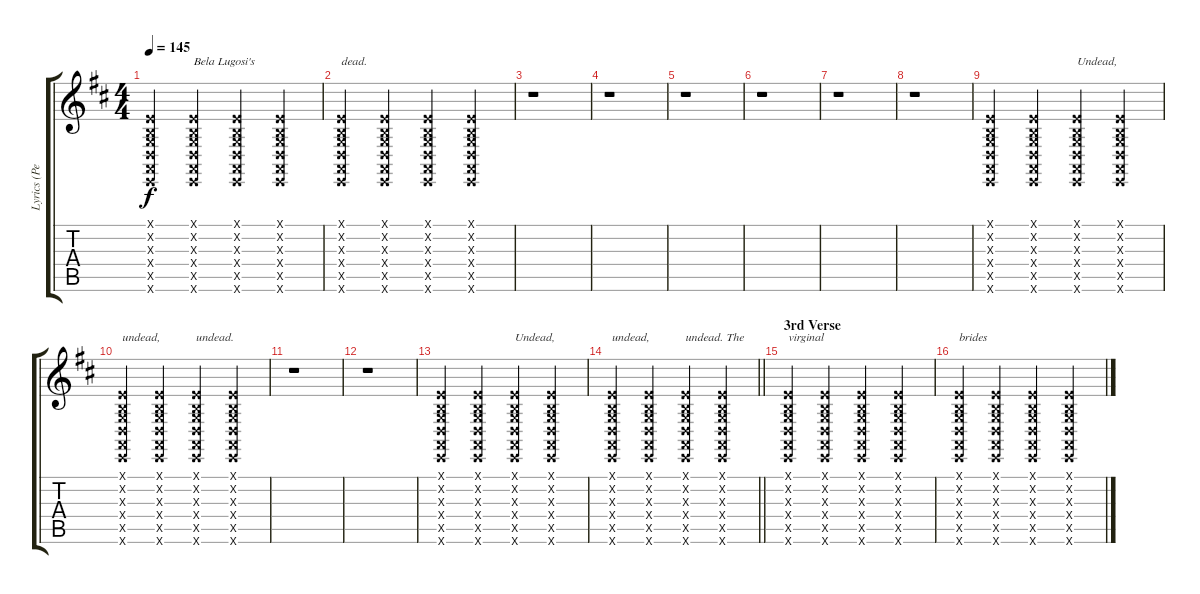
\track ("Lyrics (Peter Murphy)" "Lyrics (Pe") {instrument voiceoohs}
\staff {score tabs}
\tuning (E4 B3 G3 D3 A2 E2) {hide}
\ts (4 4)
\tempo 145
\clef g2
\ks d
(0.1{x} 0.2{x} 0.3{x} 0.4{x} 0.5{x} 0.6{x}).4{dy f volume 0} (0.1{x} 0.2{x} 0.3{x} 0.4{x} 0.5{x} 0.6{x}).4{txt "Bela Lugosi's" volume 0} (0.1{x} 0.2{x} 0.3{x} 0.4{x} 0.5{x} 0.6{x}).4{volume 0} (0.1{x} 0.2{x} 0.3{x} 0.4{x} 0.5{x} 0.6{x}).4{volume 0} |
(0.1{x} 0.2{x} 0.3{x} 0.4{x} 0.5{x} 0.6{x}).4{txt "dead." volume 0} (0.1{x} 0.2{x} 0.3{x} 0.4{x} 0.5{x} 0.6{x}).4{volume 0} (0.1{x} 0.2{x} 0.3{x} 0.4{x} 0.5{x} 0.6{x}).4{volume 0} (0.1{x} 0.2{x} 0.3{x} 0.4{x} 0.5{x} 0.6{x}).4{volume 0} |
r.1 |
r.1 |
r.1 |
r.1 |
r.1 |
r.1 |
(0.1{x} 0.2{x} 0.3{x} 0.4{x} 0.5{x} 0.6{x}).4{volume 0} (0.1{x} 0.2{x} 0.3{x} 0.4{x} 0.5{x} 0.6{x}).4{volume 0} (0.1{x} 0.2{x} 0.3{x} 0.4{x} 0.5{x} 0.6{x}).4{txt "Undead," volume 0} (0.1{x} 0.2{x} 0.3{x} 0.4{x} 0.5{x} 0.6{x}).4{volume 0} |
(0.1{x} 0.2{x} 0.3{x} 0.4{x} 0.5{x} 0.6{x}).4{txt "undead," volume 0} (0.1{x} 0.2{x} 0.3{x} 0.4{x} 0.5{x} 0.6{x}).4{volume 0} (0.1{x} 0.2{x} 0.3{x} 0.4{x} 0.5{x} 0.6{x}).4{txt "undead." volume 0} (0.1{x} 0.2{x} 0.3{x} 0.4{x} 0.5{x} 0.6{x}).4{volume 0} |
r.1 |
r.1 |
(0.1{x} 0.2{x} 0.3{x} 0.4{x} 0.5{x} 0.6{x}).4{volume 0} (0.1{x} 0.2{x} 0.3{x} 0.4{x} 0.5{x} 0.6{x}).4{volume 0} (0.1{x} 0.2{x} 0.3{x} 0.4{x} 0.5{x} 0.6{x}).4{txt "Undead," volume 0} (0.1{x} 0.2{x} 0.3{x} 0.4{x} 0.5{x} 0.6{x}).4{volume 0} |
\barLineRight lightlight
(0.1{x} 0.2{x} 0.3{x} 0.4{x} 0.5{x} 0.6{x}).4{txt "undead," volume 0} (0.1{x} 0.2{x} 0.3{x} 0.4{x} 0.5{x} 0.6{x}).4{volume 0} (0.1{x} 0.2{x} 0.3{x} 0.4{x} 0.5{x} 0.6{x}).4{txt "undead. The" volume 0} (0.1{x} 0.2{x} 0.3{x} 0.4{x} 0.5{x} 0.6{x}).4{volume 0} |
\section ("" "3rd Verse")
(0.1{x} 0.2{x} 0.3{x} 0.4{x} 0.5{x} 0.6{x}).4{txt "virginal" volume 0} (0.1{x} 0.2{x} 0.3{x} 0.4{x} 0.5{x} 0.6{x}).4{volume 0} (0.1{x} 0.2{x} 0.3{x} 0.4{x} 0.5{x} 0.6{x}).4{volume 0} (0.1{x} 0.2{x} 0.3{x} 0.4{x} 0.5{x} 0.6{x}).4{volume 0} |
(0.1{x} 0.2{x} 0.3{x} 0.4{x} 0.5{x} 0.6{x}).4{txt "brides" volume 0} (0.1{x} 0.2{x} 0.3{x} 0.4{x} 0.5{x} 0.6{x}).4{volume 0} (0.1{x} 0.2{x} 0.3{x} 0.4{x} 0.5{x} 0.6{x}).4{volume 0} (0.1{x} 0.2{x} 0.3{x} 0.4{x} 0.5{x} 0.6{x}).4{volume 0}
